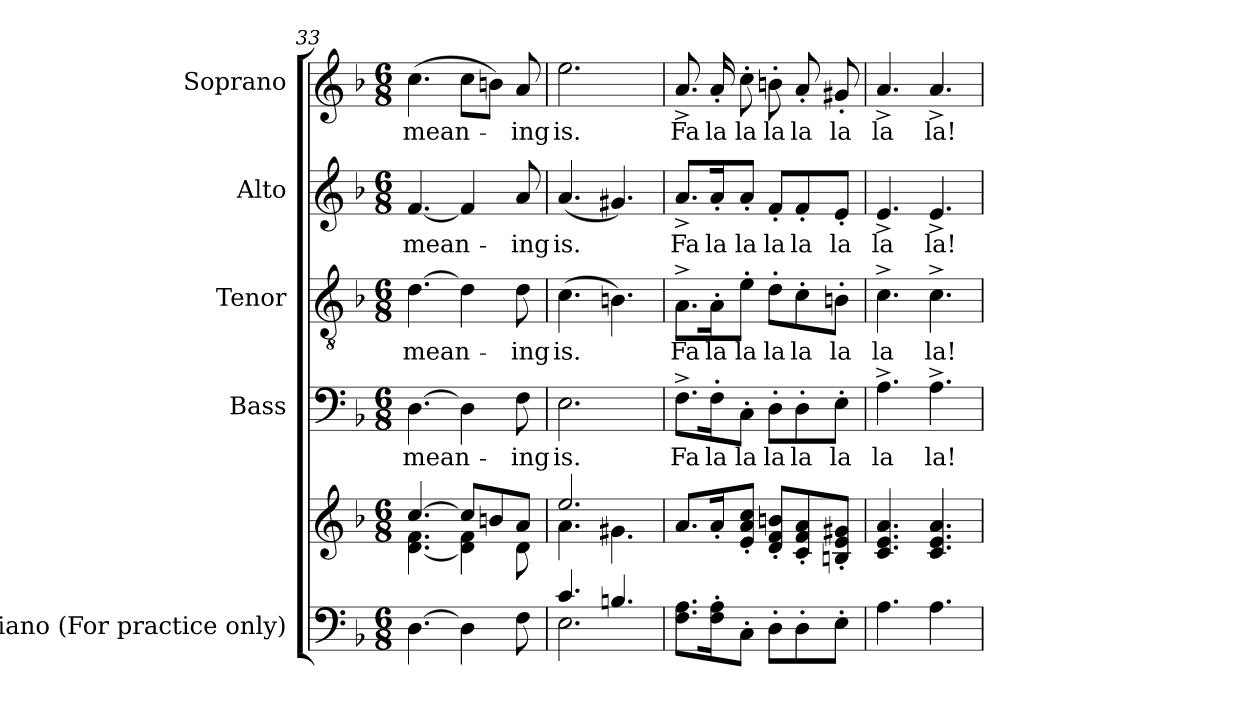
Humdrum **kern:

**kern	**kern	**kern	**text	**kern	**text	**kern	**text	**kern	**text
*part5	*part5	*part4	*part4	*part3	*part3	*part2	*part2	*part1	*part1
*staff6	*staff5	*staff4	*staff4	*staff3	*staff3	*staff2	*staff2	*staff1	*staff1
*I"Piano (For  practice  only)	*	*I"Bass	*	*I"Tenor	*	*I"Alto	*	*I"Soprano	*
*I'Pno.	*	*I'B.	*	*I'T.	*	*I'A.	*	*I'S.	*
*clefF4	*clefG2	*clefF4	*	*clefGv2	*	*clefG2	*	*clefG2	*
*	*	*	*	*ITrd7c12	*	*	*	*	*
*k[b-]	*k[b-]	*k[b-]	*	*k[b-]	*	*k[b-]	*	*k[b-]	*
*F:	*F:	*F:	*	*F:	*	*F:	*	*F:	*
*M6/8	*M6/8	*M6/8	*	*M6/8	*	*M6/8	*	*M6/8	*
=33	=33	=33	=33	=33	=33	=33	=33	=33	=33
*	*^	*	*	*	*	*	*	*	*
!	!	!	!	!LO:LY:b:color=#000000	!	!	!	!	!	!
!	!	!	!	!	!	!LO:LY:b:color=#000000	!	!	!	!
!	!	!	!	!	!	!	!	!LO:LY:b:color=#000000	!	!
!	!	!	!	!	!	!	!	!	!	!LO:LY:b:color=#000000
[4.Di\	[4.cci/	[4.di\ 4.fi	[4.Di\	mean-	[4.Di\	mean-	[4.fi/	mean-	(4.cci\	mean-
4Di\]	8cci/L]	4di\] 4fi	4Di\]	.	4Di\]	.	4fi/]	.	8cci\L	.
.	8bni/	.	.	.	.	.	.	.	8bni\J)	.
!	!	!	!	!LO:LY:b:color=#000000	!	!	!	!	!	!
!	!	!	!	!	!	!LO:LY:b:color=#000000	!	!	!	!
!	!	!	!	!	!	!	!	!LO:LY:b:color=#000000	!	!
!	!	!	!	!	!	!	!	!	!	!LO:LY:b:color=#000000
8Fi\	8ai/J	8di\	8Fi\	-ing	8Di\	-ing	8ai/	-ing	8ai/	-ing
!!LO:PB:g=z
=34	=34	=34	=34	=34	=34	=34	=34	=34	=34	=34
*^	*	*	*	*	*	*	*	*	*	*
!	!	!	!	!	!LO:LY:b:color=#000000	!	!	!	!	!	!
!	!	!	!	!	!	!	!LO:LY:b:color=#000000	!	!	!	!
!	!	!	!	!	!	!	!	!	!LO:LY:b:color=#000000	!	!
!	!	!	!	!	!	!	!	!	!	!	!LO:LY:b:color=#000000
4.ci/	2.Ei\	2.eei/	4.ai\	2.Ei\	is.	(4.Ci\	is.	(4.ai/	is.	2.eei\	is.
4.Bni/	.	.	4.g#Xi\	.	.	4.BBni\)	.	4.g#Xi/)	.	.	.
*v	*v	*	*	*	*	*	*	*	*	*	*
*	*v	*v	*	*	*	*	*	*	*	*
=35	=35	=35	=35	=35	=35	=35	=35	=35	=35
*	*^	*	*	*	*	*	*	*	*
!	!	!	!	!LO:LY:b:color=#000000	!	!	!	!	!	!
*	*v	*v	*	*	*	*	*	*	*	*
*	*^	*	*	*	*	*	*	*	*
!	!	!	!	!	!	!LO:LY:b:color=#000000	!	!	!	!
*	*v	*v	*	*	*	*	*	*	*	*
*	*^	*	*	*	*	*	*	*	*
!	!	!	!	!	!	!	!	!LO:LY:b:color=#000000	!	!
*	*v	*v	*	*	*	*	*	*	*	*
*	*^	*	*	*	*	*	*	*	*
!	!	!	!	!	!	!	!	!	!	!LO:LY:b:color=#000000
*	*v	*v	*	*	*	*	*	*	*	*
8.Fi\ 8.AiL	8.ai/L	8.F^i\L	Fa	8.AA^i\L	Fa	8.a^i/L	Fa	8.a^i/	Fa
!	!	!	!LO:LY:b:color=#000000	!	!	!	!	!	!
!	!	!	!	!	!LO:LY:b:color=#000000	!	!	!	!
!	!	!	!	!	!	!	!LO:LY:b:color=#000000	!	!
!	!	!	!	!	!	!	!	!	!LO:LY:b:color=#000000
16Fi\' 16Ai'k	16a'i/k	16F'i\K	la	16AA'i\K	la	16a'i/K	la	16a'i/	la
!	!	!	!LO:LY:b:color=#000000	!	!	!	!	!	!
!	!	!	!	!	!LO:LY:b:color=#000000	!	!	!	!
!	!	!	!	!	!	!	!LO:LY:b:color=#000000	!	!
!	!	!	!	!	!	!	!	!	!LO:LY:b:color=#000000
8C'i\J	8ei/' 8ai' 8cci'J	8C'i\J	la	8E'i\J	la	8a'i/J	la	8cc'i\	la
!	!	!	!LO:LY:b:color=#000000	!	!	!	!	!	!
!	!	!	!	!	!LO:LY:b:color=#000000	!	!	!	!
!	!	!	!	!	!	!	!LO:LY:b:color=#000000	!	!
!	!	!	!	!	!	!	!	!	!LO:LY:b:color=#000000
8D'i\L	8di/' 8fi' 8bni'L	8D'i\L	la	8D'i\L	la	8f'i/L	la	8bn'i\	la
!	!	!	!LO:LY:b:color=#000000	!	!	!	!	!	!
!	!	!	!	!	!LO:LY:b:color=#000000	!	!	!	!
!	!	!	!	!	!	!	!LO:LY:b:color=#000000	!	!
!	!	!	!	!	!	!	!	!	!LO:LY:b:color=#000000
8D'i\	8ci/' 8fi' 8ai'	8D'i\	la	8C'i\	la	8f'i/	la	8a'i/	la
!	!	!	!LO:LY:b:color=#000000	!	!	!	!	!	!
!	!	!	!	!	!LO:LY:b:color=#000000	!	!	!	!
!	!	!	!	!	!	!	!LO:LY:b:color=#000000	!	!
!	!	!	!	!	!	!	!	!	!LO:LY:b:color=#000000
8E'i\J	8Bni/' 8ei' 8g#Xi'J	8E'i\J	la	8BBn'i\J	la	8e'i/J	la	8g#X'i/	la
=36	=36	=36	=36	=36	=36	=36	=36	=36	=36
!	!	!	!LO:LY:b:color=#000000	!	!	!	!	!	!
!	!	!	!	!	!LO:LY:b:color=#000000	!	!	!	!
!	!	!	!	!	!	!	!LO:LY:b:color=#000000	!	!
!	!	!	!	!	!	!	!	!	!LO:LY:b:color=#000000
4.Ai\	4.ci/ 4.ei 4.ai	4.A^i\	la	4.C^i\	la	4.e^i/	la	4.a^i/	la
!	!	!	!LO:LY:b:color=#000000	!	!	!	!	!	!
!	!	!	!	!	!LO:LY:b:color=#000000	!	!	!	!
!	!	!	!	!	!	!	!LO:LY:b:color=#000000	!	!
!	!	!	!	!	!	!	!	!	!LO:LY:b:color=#000000
4.Ai\	4.ci/ 4.ei 4.ai	4.A^i\	la!	4.C^i\	la!	4.e^i/	la!	4.a^i/	la!
=	=	=	=	=	=	=	=	=	=
*-	*-	*-	*-	*-	*-	*-	*-	*-	*-
